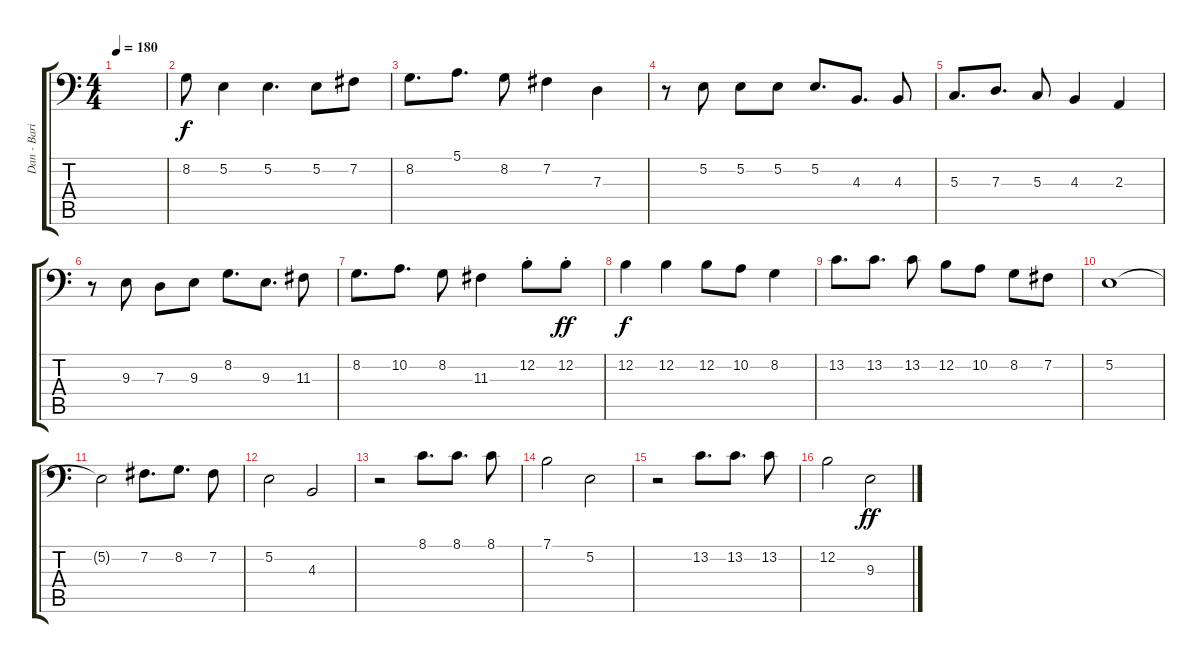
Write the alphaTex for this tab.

\track ("Dan - Bari Sax" "Dan - Bari") {instrument baritonesax}
\staff {score tabs}
\tuning (E3 B2 G2 D2 A1 E1) {hide}
\ts (4 4)
\tempo 180
\clef f4
\ks c
|
8.2.8 5.2.4 5.2.4{d} 5.2.8 7.2.8 |
8.2.8{d} 5.1.8{d} 8.2.8 7.2.4 7.3.4 |
r.8 5.2.8 5.2.8 5.2.8 5.2.8{d} 4.3.8{d} 4.3.8 |
5.3.8{d} 7.3.8{d} 5.3.8 4.3.4 2.3.4 |
r.8 9.3.8 7.3.8 9.3.8 8.2.8{d} 9.3.8{d} 11.3.8 |
8.2.8{d} 10.2.8{d} 8.2.8 11.3.4 12.2{st}.8 12.2{st}.8{dy ff} |
12.2.4{dy f} 12.2.4 12.2.8 10.2.8 8.2.4 |
13.2.8{d} 13.2.8{d} 13.2.8 12.2.8 10.2.8 8.2.8 7.2.8 |
5.2.1 |
5.2{t}.2 7.2.8{d} 8.2.8{d} 7.2.8 |
5.2.2 4.3.2 |
r.2 8.1.8{d} 8.1.8{d} 8.1.8 |
7.1.2 5.2.2 |
r.2 13.2.8{d} 13.2.8{d} 13.2.8 |
12.2.2 9.3.2{dy ff}
